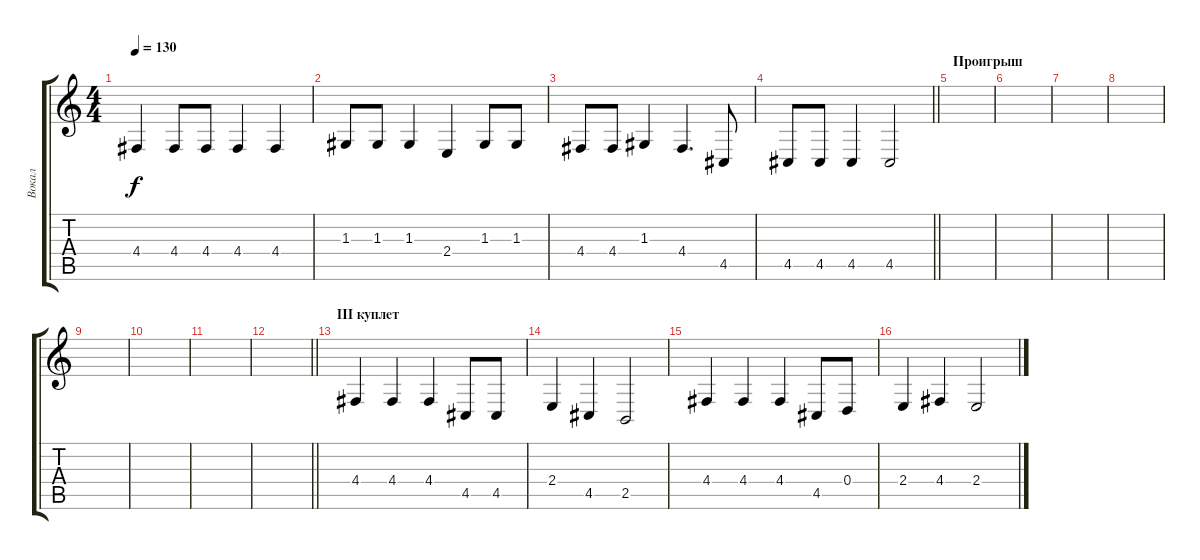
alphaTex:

\track ("Вокал" "Вокал") {instrument baritonesax}
\staff {score tabs}
\tuning (E4 B3 G3 D3 A2 E2) {hide}
\ts (4 4)
\tempo 130
\clef g2
\ks c
4.4.4{dy f} 4.4.8 4.4.8 4.4.4 4.4.4 |
1.3.8 1.3.8 1.3.4 2.4.4 1.3.8 1.3.8 |
4.4.8 4.4.8 1.3.4 4.4.4{d} 4.5.8 |
\barLineRight lightlight
4.5.8 4.5.8 4.5.4 4.5.2 |
\section ("" "Проигрыш")
|
|
|
|
|
|
|
\barLineRight lightlight
|
\section ("" "III куплет")
4.4.4 4.4.4 4.4.4 4.5.8 4.5.8 |
2.4.4 4.5.4 2.5.2 |
4.4.4 4.4.4 4.4.4 4.5.8 0.4.8 |
2.4.4 4.4.4 2.4.2
